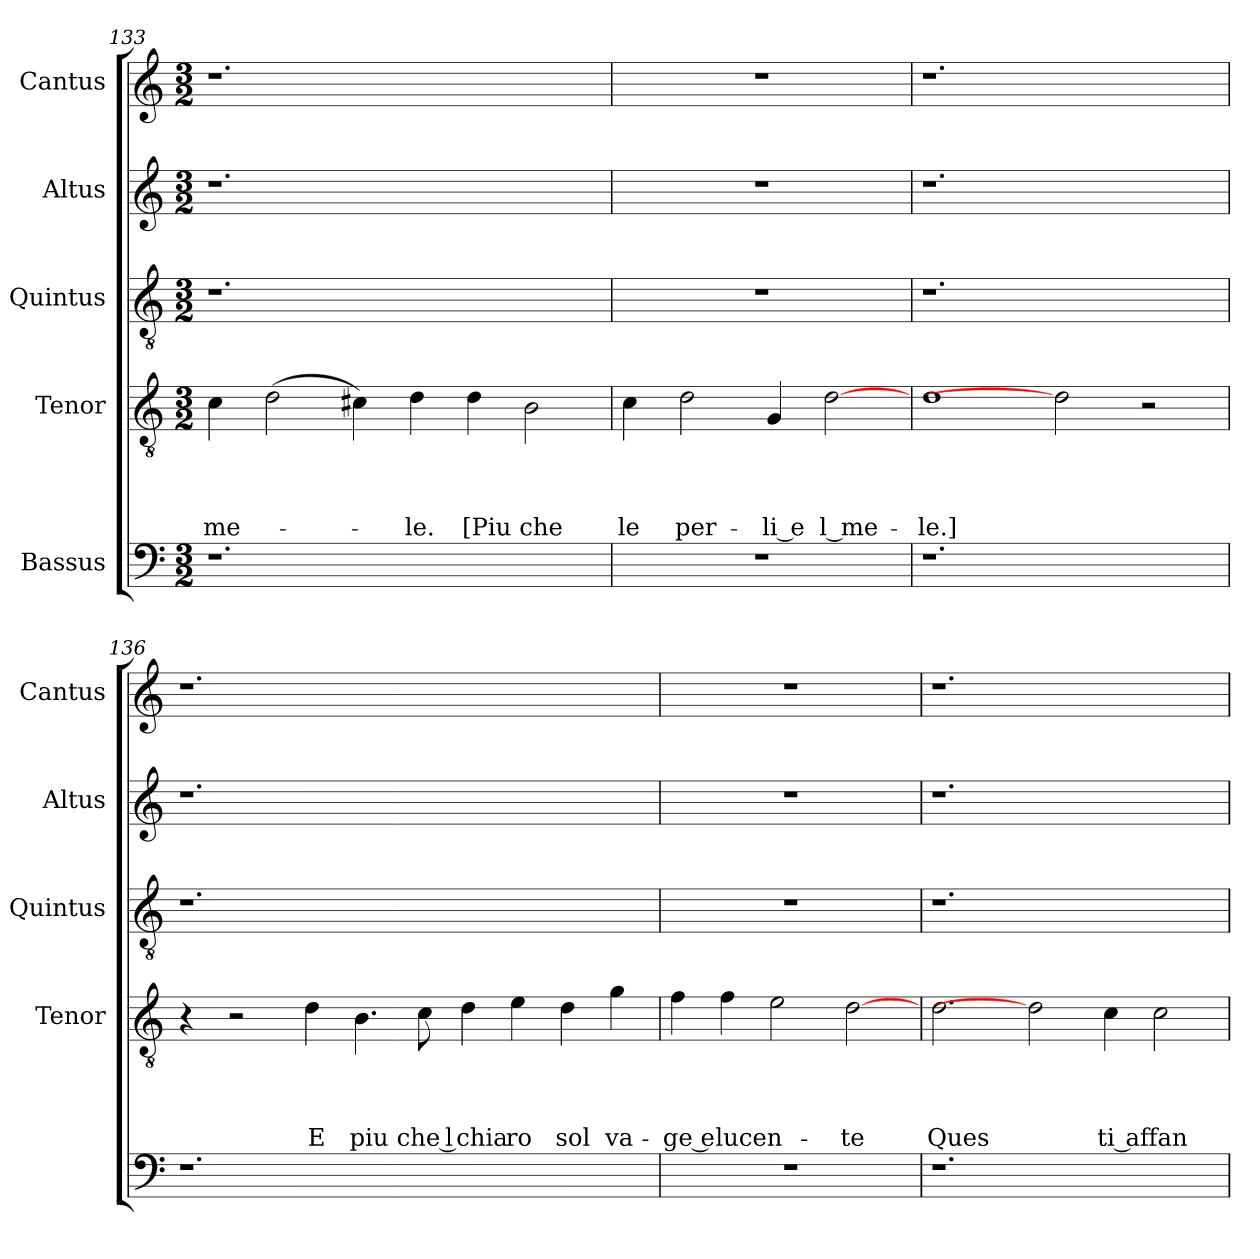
**kern	**kern	**text	**text	**text	**text	**kern	**kern	**kern
*part5	*part4	*part4	*part4	*part4	*part4	*part3	*part2	*part1
*staff5	*staff4	*staff4	*staff4	*staff4	*staff4	*staff3	*staff2	*staff1
*I"Bassus	*I"Tenor	*	*	*	*	*I"Quintus	*I"Altus	*I"Cantus
*	*I'Tenor	*	*	*	*	*I'Quintus	*I'Altus	*I'Cantus
!!LO:LB:g=z
*clefF4	*clefGv2	*	*	*	*	*clefGv2	*clefG2	*clefG2
*k[]	*k[]	*	*	*	*	*k[]	*k[]	*k[]
*C:	*C:	*	*	*	*	*C:	*C:	*C:
*M3/2	*M3/2	*	*	*	*	*M3/2	*M3/2	*M3/2
=133	=133	=133	=133	=133	=133	=133	=133	=133
!	!	!	!	!	!LO:LY:b	!	!	!
1.r	4c\	.	.	.	me-	1.r	1.r	1.r
.	(>2d\	.	.	.	.	.	.	.
.	4c#X\)	.	.	.	.	.	.	.
!	!	!	!	!	!LO:LY:b	!	!	!
.	4d\	.	.	.	-le.	.	.	.
!	!	!	!	!	!LO:LY:b	!	!	!
.	4d\	.	.	.	[Piu	.	.	.
!	!	!	!	!	!LO:LY:b	!	!	!
2ryy	2B\	.	.	.	che	2ryy	2ryy	2ryy
=134	=134	=134	=134	=134	=134	=134	=134	=134
!	!	!	!	!	!LO:LY:b	!	!	!
1.r	4c\	.	.	.	le	1.r	1.r	1.r
!	!	!	!	!	!LO:LY:b	!	!	!
.	2d\	.	.	.	per-	.	.	.
!	!	!	!	!	!LO:LY:b:rj	!	!	!
.	4G/	.	.	.	-li e	.	.	.
!	!	!	!	!	!LO:LY:b:rj	!	!	!
.	[2d	.	.	.	l me-	.	.	.
=135	=135	=135	=135	=135	=135	=135	=135	=135
!	!	!	!	!	!LO:LY:b	!	!	!
1.r	1d	.	.	.	-le.]	1.r	1.r	1.r
.	2d]	.	.	.	.	.	.	.
2ryy	2r	.	.	.	.	2ryy	2ryy	2ryy
=136	=136	=136	=136	=136	=136	=136	=136	=136
1.r	4r	.	.	.	.	1.r	1.r	1.r
.	2r	.	.	.	.	.	.	.
!	!	!	!	!	!LO:LY:b	!	!	!
.	4d\	.	.	.	E	.	.	.
!	!	!	!	!	!LO:LY:b	!	!	!
.	4.B\	.	.	.	piu	.	.	.
!	!	!	!	!	!LO:LY:b	!	!	!
.	8c\	.	.	.	che l	.	.	.
!	!	!	!	!	!LO:LY:b	!	!	!
1ryy	4d\	.	.	.	chia	1ryy	1ryy	1ryy
!	!	!	!	!	!LO:LY:b	!	!	!
.	4e\	.	.	.	ro	.	.	.
!	!	!	!	!	!LO:LY:b	!	!	!
.	4d\	.	.	.	sol	.	.	.
!	!	!	!	!	!LO:LY:b	!	!	!
.	4g\	.	.	.	va-	.	.	.
=137	=137	=137	=137	=137	=137	=137	=137	=137
!	!	!	!	!	!LO:LY:b:rj	!	!	!
1.r	4f\	.	.	.	-ge e	1.r	1.r	1.r
!	!	!	!	!	!LO:LY:b	!	!	!
.	4f\	.	.	.	lucen-	.	.	.
.	2e\	.	.	.	.	.	.	.
!	!	!	!	!	!LO:LY:b	!	!	!
.	[2d	.	.	.	-te	.	.	.
!!LO:LB:g=z
=138	=138	=138	=138	=138	=138	=138	=138	=138
!	!	!	!	!	!LO:LY:b	!	!	!
1.r	2.d\	.	.	.	Ques	1.r	1.r	1.r
.	2d]	.	.	.	.	.	.	.
!	!	!	!	!	!LO:LY:b:rj	!	!	!
.	4c\	.	.	.	ti af	.	.	.
!	!	!	!	!	!LO:LY:b	!	!	!
2ryy	2c\	.	.	.	fan	2ryy	2ryy	2ryy
=	=	=	=	=	=	=	=	=
*-	*-	*-	*-	*-	*-	*-	*-	*-
